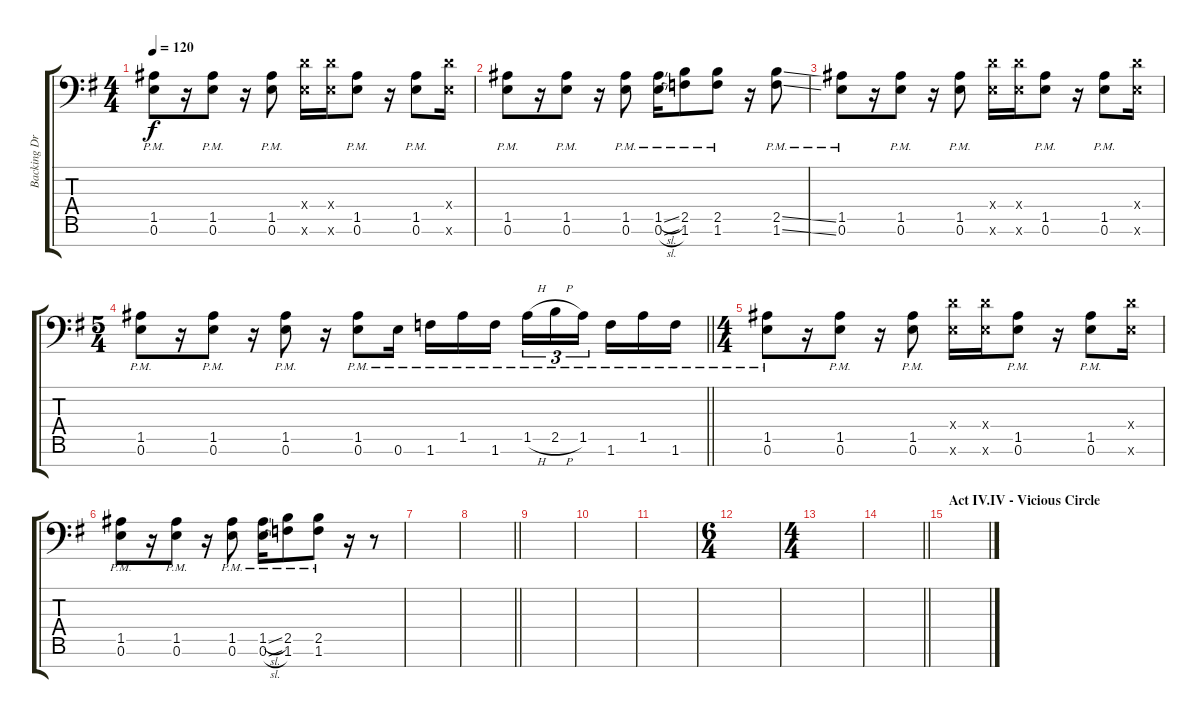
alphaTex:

\track ("Backing Dropped A" "Backing Dr") {instrument distortionguitar}
\staff {score tabs}
\tuning (E4 B3 G3 D3 A2 E2 A1) {hide}
\ts (4 4)
\tempo 120
\clef f4
\ks eminor
(1.5{pm} 0.6{pm}).8{dy f} r.16 (1.5{pm} 0.6{pm}).8 r.16 (1.5{pm} 0.6{pm}).8 (0.4{x} 0.6{x}).16 (0.4{x} 0.6{x}).16 (1.5{pm} 0.6{pm}).8 r.16 (1.5{pm} 0.6{pm}).8 (0.4{x} 0.6{x}).16 |
(1.5{pm} 0.6{pm}).8 r.16 (1.5{pm} 0.6{pm}).8 r.16 (1.5{pm} 0.6{pm}).8 (1.5{sl pm} 0.6{sl pm}).16 (2.5{pm} 1.6{pm}).8 (2.5{pm} 1.6{pm}).8 r.16 (2.5{ss pm} 1.6{ss pm}).8 |
(1.5{pm} 0.6{pm}).8 r.16 (1.5{pm} 0.6{pm}).8 r.16 (1.5{pm} 0.6{pm}).8 (0.4{x} 0.6{x}).16 (0.4{x} 0.6{x}).16 (1.5{pm} 0.6{pm}).8 r.16 (1.5{pm} 0.6{pm}).8 (0.4{x} 0.6{x}).16 |
\ts (5 4)
\barLineRight lightlight
(1.5{pm} 0.6{pm}).8 r.16 (1.5{pm} 0.6{pm}).8 r.16 (1.5{pm} 0.6{pm}).8 r.16 (1.5{pm} 0.6{pm}).8 0.6{pm}.16 1.6{pm}.16 1.5{pm}.16 1.6{pm}.16{beam splitsecondary} 1.5{h pm}.16{tu (3 2)} 2.5{h pm}.16{tu (3 2)} 1.5{pm}.16{tu (3 2) beam splitsecondary} 1.6{pm}.16 1.5{pm}.16 1.6{pm}.16 |
\ts (4 4)
\section ("" "")
(1.5{pm} 0.6{pm}).8 r.16 (1.5{pm} 0.6{pm}).8 r.16 (1.5{pm} 0.6{pm}).8 (0.4{x} 0.6{x}).16 (0.4{x} 0.6{x}).16 (1.5{pm} 0.6{pm}).8 r.16 (1.5{pm} 0.6{pm}).8 (0.4{x} 0.6{x}).16 |
(1.5{pm} 0.6{pm}).8 r.16 (1.5{pm} 0.6{pm}).8 r.16 (1.5{pm} 0.6{pm}).8 (1.5{sl pm} 0.6{sl pm}).16 (2.5{pm} 1.6{pm}).8 (2.5{pm} 1.6{pm}).8 r.16 r.8 |
|
\barLineRight lightlight
|
|
|
|
\ts (6 4)
|
\ts (4 4)
|
\barLineRight lightlight
|
\section ("" "Act IV.IV - Vicious Circle")
